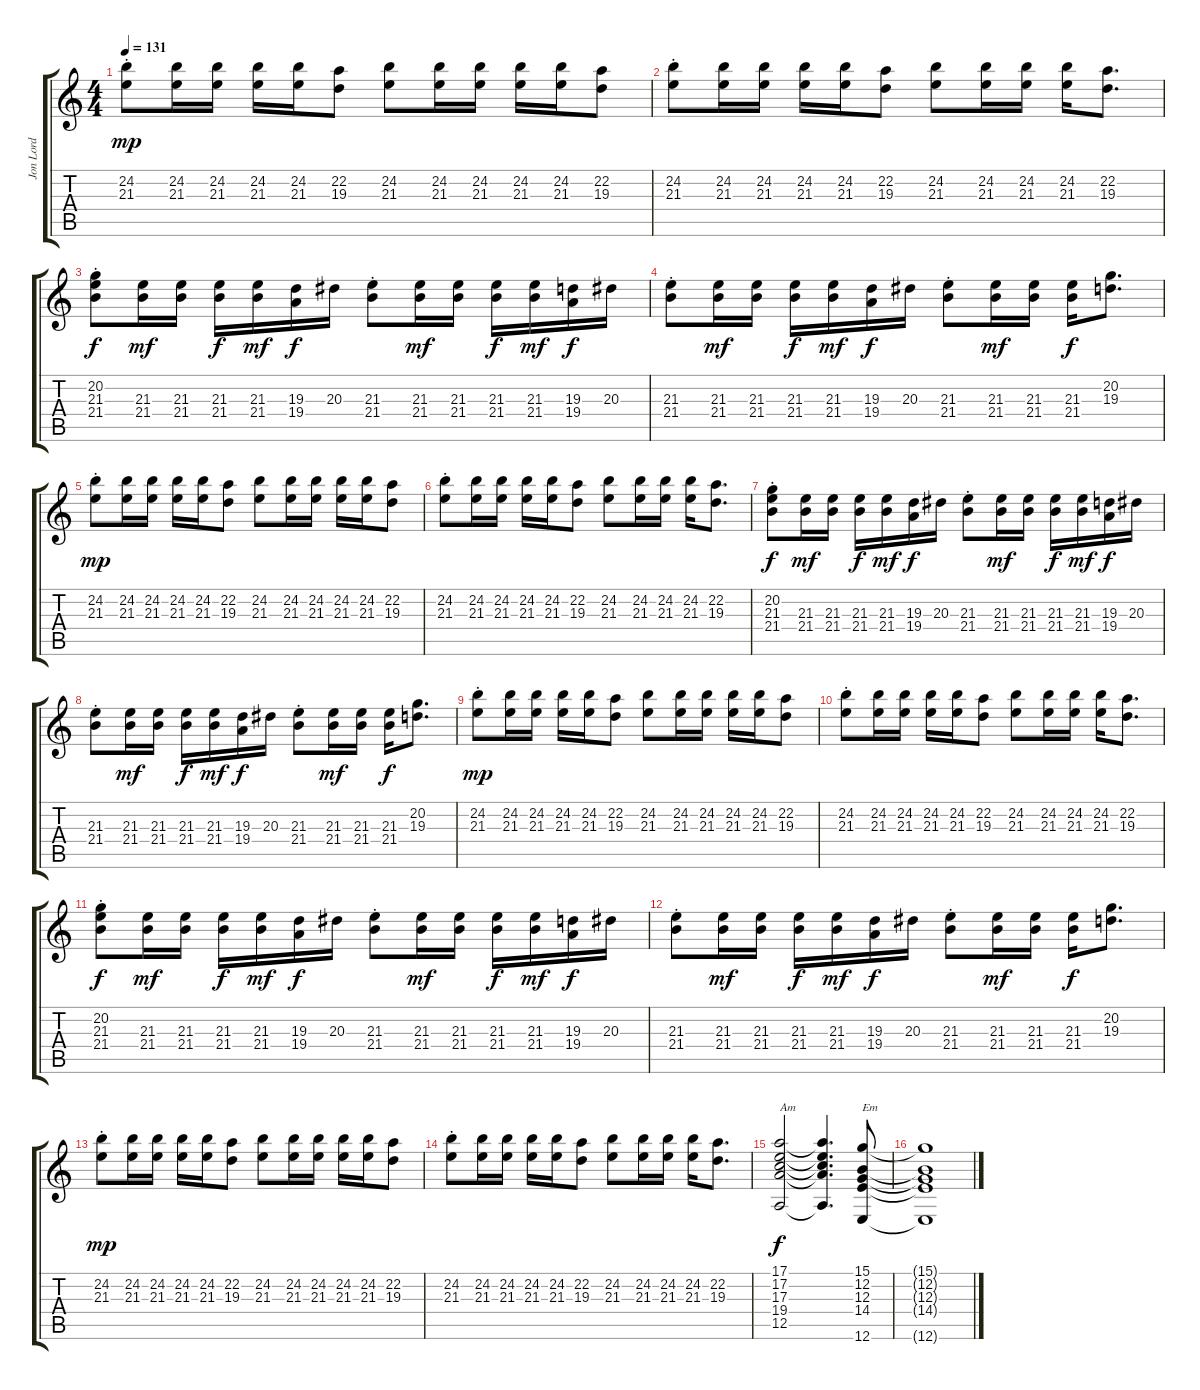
\track ("Jon Lord" "Jon Lord") {instrument rockorgan}
\staff {score tabs}
\tuning (E4 B3 G3 D3 A2 E2) {hide}
\ts (4 4)
\tempo 131
\clef g2
\ks c
(24.2{st} 21.3).8{dy mp} (24.2 21.3).16 (24.2 21.3).16 (24.2 21.3).16 (24.2 21.3).16 (22.2 19.3).8 (24.2 21.3).8 (24.2 21.3).16 (24.2 21.3).16 (24.2 21.3).16 (24.2 21.3).16 (22.2 19.3).8 |
(24.2{st} 21.3).8 (24.2 21.3).16 (24.2 21.3).16 (24.2 21.3).16 (24.2 21.3).16 (22.2 19.3).8 (24.2 21.3).8 (24.2 21.3).16 (24.2 21.3).16 (24.2 21.3).16 (22.2 19.3).8{d} |
(20.2{st} 21.3{st} 21.4{st}).8{dy f} (21.3 21.4).16{dy mf} (21.3 21.4).16 (21.3 21.4).16{dy f} (21.3 21.4).16{dy mf} (19.3 19.4).16{dy f} 20.3.16 (21.3{st} 21.4{st}).8 (21.3 21.4).16{dy mf} (21.3 21.4).16 (21.3 21.4).16{dy f} (21.3 21.4).16{dy mf} (19.3 19.4).16{dy f} 20.3.16 |
(21.3{st} 21.4{st}).8 (21.3 21.4).16{dy mf} (21.3 21.4).16 (21.3 21.4).16{dy f} (21.3 21.4).16{dy mf} (19.3 19.4).16{dy f} 20.3.16 (21.3{st} 21.4{st}).8 (21.3 21.4).16{dy mf} (21.3 21.4).16 (21.3 21.4).16{dy f} (20.2 19.3).8{d} |
(24.2{st} 21.3).8{dy mp} (24.2 21.3).16 (24.2 21.3).16 (24.2 21.3).16 (24.2 21.3).16 (22.2 19.3).8 (24.2 21.3).8 (24.2 21.3).16 (24.2 21.3).16 (24.2 21.3).16 (24.2 21.3).16 (22.2 19.3).8 |
(24.2{st} 21.3).8 (24.2 21.3).16 (24.2 21.3).16 (24.2 21.3).16 (24.2 21.3).16 (22.2 19.3).8 (24.2 21.3).8 (24.2 21.3).16 (24.2 21.3).16 (24.2 21.3).16 (22.2 19.3).8{d} |
(20.2{st} 21.3{st} 21.4{st}).8{dy f} (21.3 21.4).16{dy mf} (21.3 21.4).16 (21.3 21.4).16{dy f} (21.3 21.4).16{dy mf} (19.3 19.4).16{dy f} 20.3.16 (21.3{st} 21.4{st}).8 (21.3 21.4).16{dy mf} (21.3 21.4).16 (21.3 21.4).16{dy f} (21.3 21.4).16{dy mf} (19.3 19.4).16{dy f} 20.3.16 |
(21.3{st} 21.4{st}).8 (21.3 21.4).16{dy mf} (21.3 21.4).16 (21.3 21.4).16{dy f} (21.3 21.4).16{dy mf} (19.3 19.4).16{dy f} 20.3.16 (21.3{st} 21.4{st}).8 (21.3 21.4).16{dy mf} (21.3 21.4).16 (21.3 21.4).16{dy f} (20.2 19.3).8{d} |
(24.2{st} 21.3).8{dy mp} (24.2 21.3).16 (24.2 21.3).16 (24.2 21.3).16 (24.2 21.3).16 (22.2 19.3).8 (24.2 21.3).8 (24.2 21.3).16 (24.2 21.3).16 (24.2 21.3).16 (24.2 21.3).16 (22.2 19.3).8 |
(24.2{st} 21.3).8 (24.2 21.3).16 (24.2 21.3).16 (24.2 21.3).16 (24.2 21.3).16 (22.2 19.3).8 (24.2 21.3).8 (24.2 21.3).16 (24.2 21.3).16 (24.2 21.3).16 (22.2 19.3).8{d} |
(20.2{st} 21.3{st} 21.4{st}).8{dy f} (21.3 21.4).16{dy mf} (21.3 21.4).16 (21.3 21.4).16{dy f} (21.3 21.4).16{dy mf} (19.3 19.4).16{dy f} 20.3.16 (21.3{st} 21.4{st}).8 (21.3 21.4).16{dy mf} (21.3 21.4).16 (21.3 21.4).16{dy f} (21.3 21.4).16{dy mf} (19.3 19.4).16{dy f} 20.3.16 |
(21.3{st} 21.4{st}).8 (21.3 21.4).16{dy mf} (21.3 21.4).16 (21.3 21.4).16{dy f} (21.3 21.4).16{dy mf} (19.3 19.4).16{dy f} 20.3.16 (21.3{st} 21.4{st}).8 (21.3 21.4).16{dy mf} (21.3 21.4).16 (21.3 21.4).16{dy f} (20.2 19.3).8{d} |
(24.2{st} 21.3).8{dy mp} (24.2 21.3).16 (24.2 21.3).16 (24.2 21.3).16 (24.2 21.3).16 (22.2 19.3).8 (24.2 21.3).8 (24.2 21.3).16 (24.2 21.3).16 (24.2 21.3).16 (24.2 21.3).16 (22.2 19.3).8 |
(24.2{st} 21.3).8 (24.2 21.3).16 (24.2 21.3).16 (24.2 21.3).16 (24.2 21.3).16 (22.2 19.3).8 (24.2 21.3).8 (24.2 21.3).16 (24.2 21.3).16 (24.2 21.3).16 (22.2 19.3).8{d} |
(17.1 17.2 17.3 19.4 12.5).2{txt "Am" dy f} (17.1{t} 17.2{t} 17.3{t} 19.4{t} 12.5{t}).4{d} (15.1 12.2 12.3 14.4 12.6).8{txt "Em"} |
(15.1{t} 12.2{t} 12.3{t} 14.4{t} 12.6{t}).1
